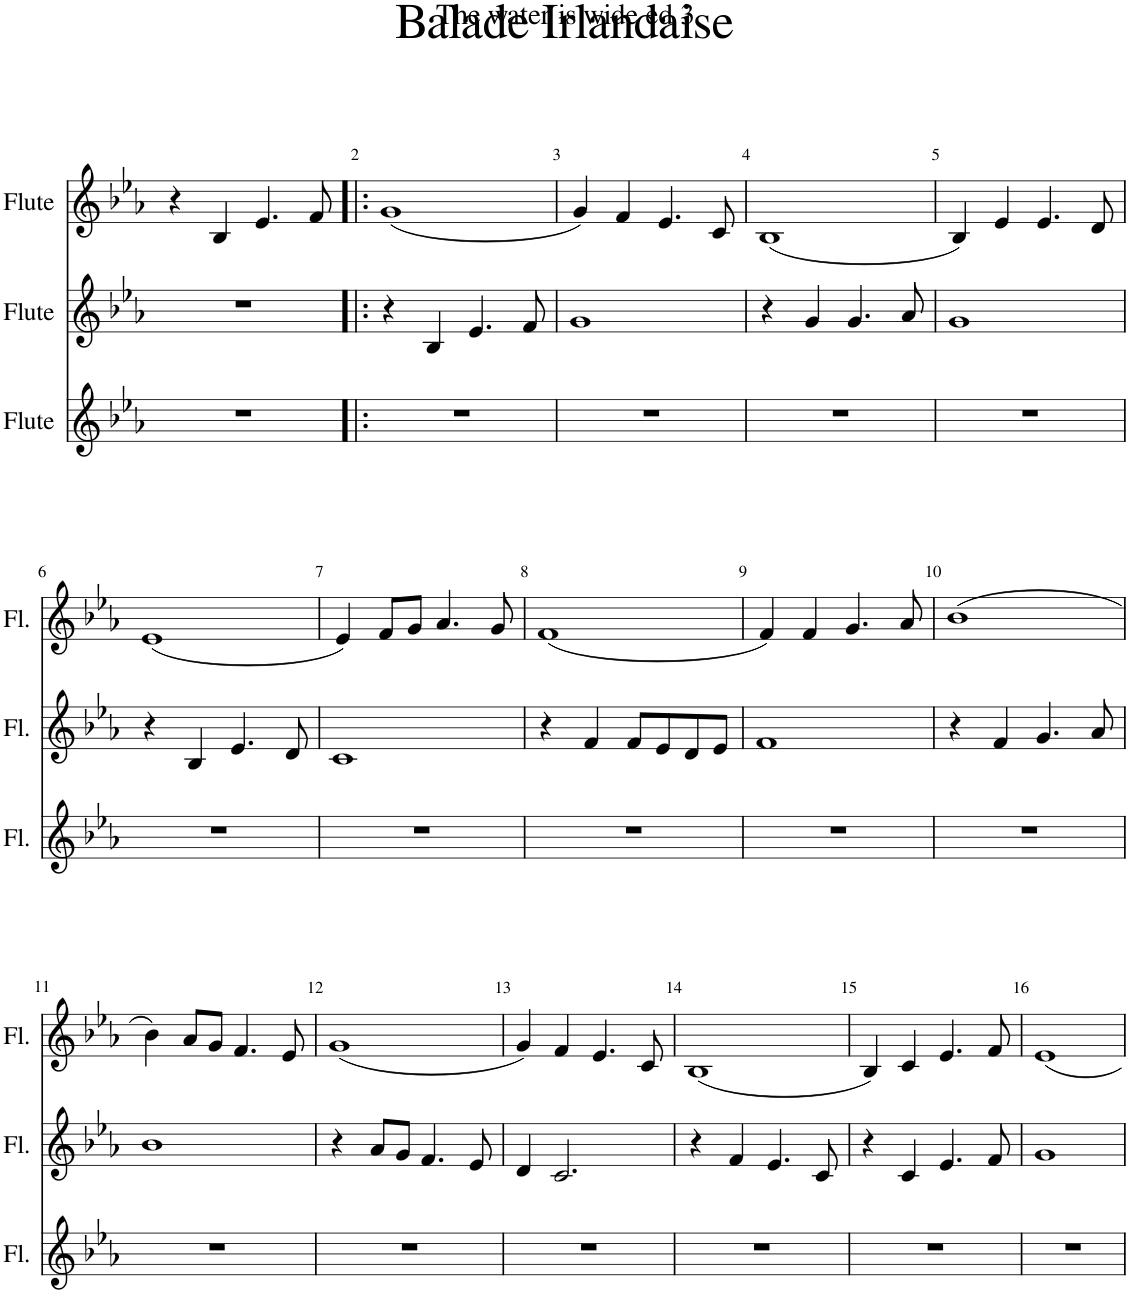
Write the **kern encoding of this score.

**kern	**kern	**kern
*part3	*part2	*part1
*staff3	*staff2	*staff1
*I"Flute	*I"Flute	*I"Flute
*I'Fl.	*I'Fl.	*I'Fl.
*clefG2	*clefG2	*clefG2
*k[b-e-a-]	*k[b-e-a-]	*k[b-e-a-]
=1	=1	=1
1r	1r	4r
.	.	4B-/
.	.	4.e-/
.	.	8f/
=2!|:	=2!|:	=2!|:
1r	4r	(1g
.	4B-/	.
.	4.e-/	.
.	8f/	.
=3	=3	=3
1r	1g	4g/)
.	.	4f/
.	.	4.e-/
.	.	8c/
=4	=4	=4
1r	4r	(1B-
.	4g/	.
.	4.g/	.
.	8a-/	.
=5	=5	=5
1r	1g	4B-/)
.	.	4e-/
.	.	4.e-/
.	.	8d/
!!LO:LB:g=z
=6	=6	=6
1r	4r	(1e-
.	4B-/	.
.	4.e-/	.
.	8d/	.
=7	=7	=7
1r	1c	4e-/)
.	.	8f/L
.	.	8g/J
.	.	4.a-/
.	.	8g/
=8	=8	=8
1r	4r	(1f
.	4f/	.
.	8f/L	.
.	8e-/	.
.	8d/	.
.	8e-/J	.
=9	=9	=9
1r	1f	4f/)
.	.	4f/
.	.	4.g/
.	.	8a-/
=10	=10	=10
1r	4r	(1b-
.	4f/	.
.	4.g/	.
.	8a-/	.
!!LO:LB:g=z
=11	=11	=11
1r	1b-	4b-\)
.	.	8a-/L
.	.	8g/J
.	.	4.f/
.	.	8e-/
=12	=12	=12
1r	4r	(1g
.	8a-/L	.
.	8g/J	.
.	4.f/	.
.	8e-/	.
=13	=13	=13
1r	4d/	4g/)
.	2.c/	4f/
.	.	4.e-/
.	.	8c/
=14	=14	=14
1r	4r	(1B-
.	4f/	.
.	4.e-/	.
.	8c/	.
=15	=15	=15
1r	4r	4B-/)
.	4c/	4c/
.	4.e-/	4.e-/
.	8f/	8f/
=16	=16	=16
1r	1g	1e-
=	=	=
*-	*-	*-
